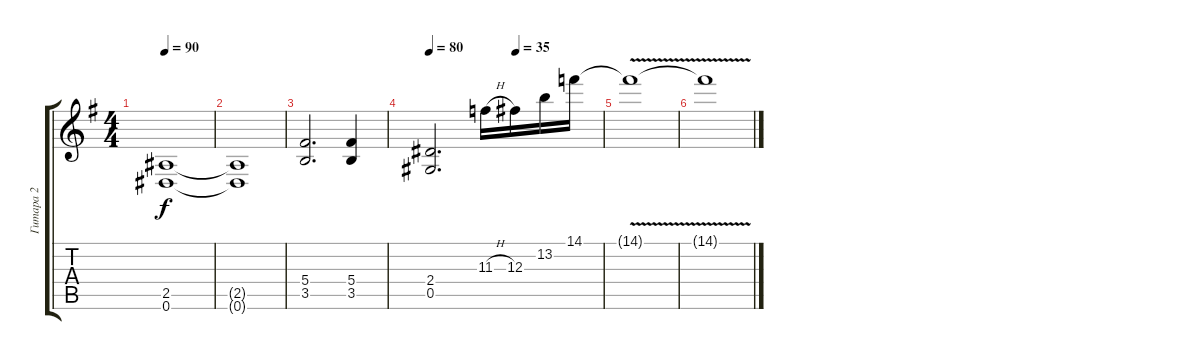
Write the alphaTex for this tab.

\track ("Гитара 2" "Гитара 2") {instrument distortionguitar}
\staff {score tabs}
\tuning (Eb4 Bb3 Gb3 Db3 Ab2 Eb2) {hide}
\ts (4 4)
\tempo 90
\clef g2
\ks eminor
(2.5 0.6).1{dy f} |
(2.5{t} 0.6{t}).1 |
(5.4 3.5).2{d} (5.4 3.5).4 |
\tempo 80
\tempo (35 0.5)
(2.4 0.5).2{d} 11.3{h}.16{volume 15} 12.3.16 13.2.16 14.1.16 |
14.1{v t}.1 |
14.1{t}.1
